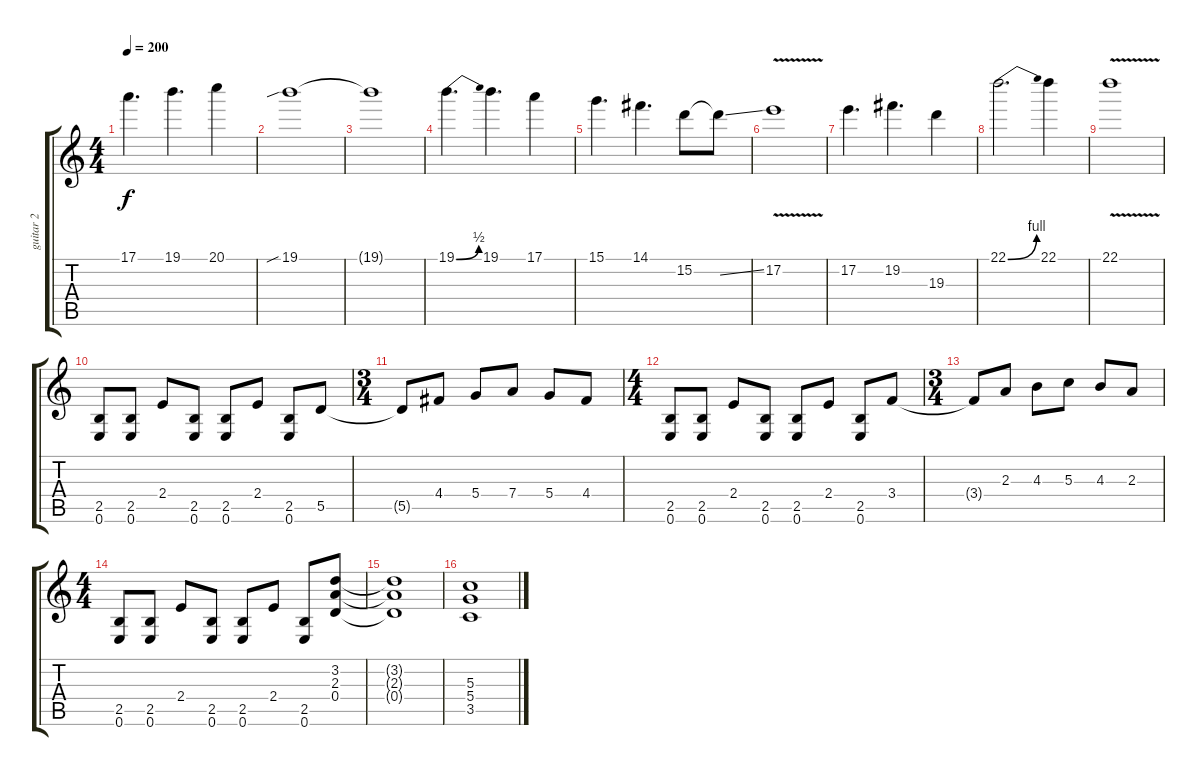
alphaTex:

\track ("guitar 2" "guitar 2") {instrument overdrivenguitar}
\staff {score tabs}
\tuning (E4 B3 G3 D3 A2 E2) {hide}
\ts (4 4)
\tempo 200
\clef g2
\ks c
17.1.4{d dy f} 19.1.4{d} 20.1.4 |
19.1{sib}.1 |
19.1{t}.1 |
19.1{be (bend 0 0 60 2)}.4{d} 19.1.4{d} 17.1.4 |
15.1.4{d} 14.1.4{d} 15.2.8 15.2{ss t}.8 |
17.2{v}.1 |
17.2.4{d} 19.2.4{d} 19.3.4 |
22.1{be (bend 0 0 60 4)}.2{d} 22.1.4 |
22.1{v}.1 |
(2.5 0.6).8 (2.5 0.6).8 2.4.8 (2.5 0.6).8 (2.5 0.6).8 2.4.8 (2.5 0.6).8 5.5.8 |
\ts (3 4)
5.5{t}.8 4.4.8 5.4.8 7.4.8 5.4.8 4.4.8 |
\ts (4 4)
(2.5 0.6).8 (2.5 0.6).8 2.4.8 (2.5 0.6).8 (2.5 0.6).8 2.4.8 (2.5 0.6).8 3.4.8 |
\ts (3 4)
3.4{t}.8 2.3.8 4.3.8 5.3.8 4.3.8 2.3.8 |
\ts (4 4)
(2.5 0.6).8 (2.5 0.6).8 2.4.8 (2.5 0.6).8 (2.5 0.6).8 2.4.8 (2.5 0.6).8 (3.2 2.3 0.4).8 |
(3.2{t} 2.3{t} 0.4{t}).1 |
(5.3 5.4 3.5).1
